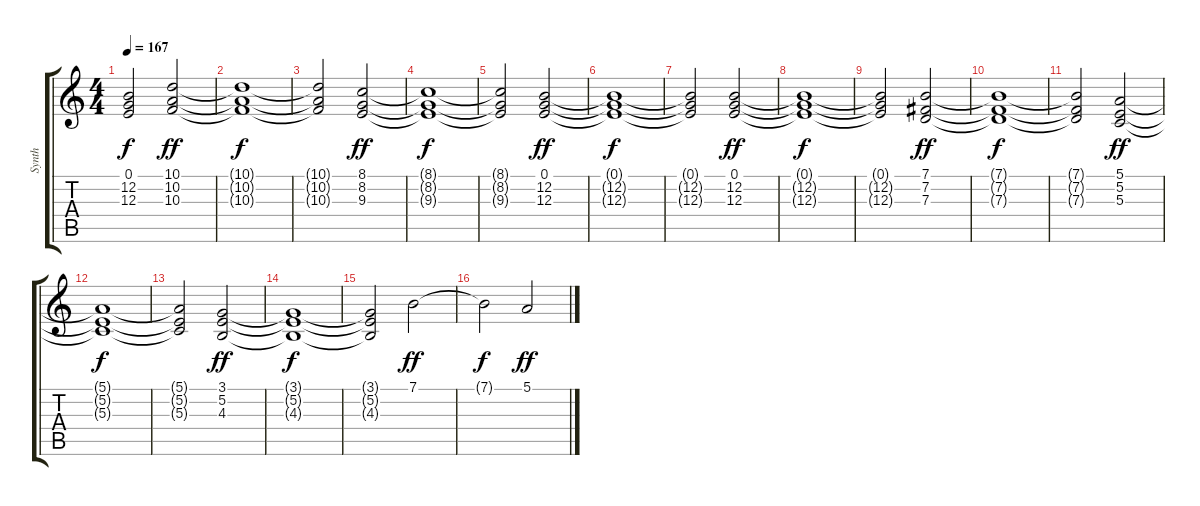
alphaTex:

\track ("Synth" "Synth") {instrument synthstrings1}
\staff {score tabs}
\tuning (E4 B3 G3 D3 A2 D2) {hide}
\ts (4 4)
\tempo 167
\clef g2
\ks c
(0.1{t} 12.2{t} 12.3{t}).2{dy f} (10.1 10.2 10.3).2{dy ff} |
(10.1{t} 10.2{t} 10.3{t}).1{dy f} |
(10.1{t} 10.2{t} 10.3{t}).2 (8.1 8.2 9.3).2{dy ff} |
(8.1{t} 8.2{t} 9.3{t}).1{dy f} |
(8.1{t} 8.2{t} 9.3{t}).2 (0.1 12.2 12.3).2{dy ff} |
(0.1{t} 12.2{t} 12.3{t}).1{dy f} |
(0.1{t} 12.2{t} 12.3{t}).2 (0.1 12.2 12.3).2{dy ff} |
(0.1{t} 12.2{t} 12.3{t}).1{dy f} |
(0.1{t} 12.2{t} 12.3{t}).2 (7.1 7.2 7.3).2{dy ff} |
(7.1{t} 7.2{t} 7.3{t}).1{dy f} |
(7.1{t} 7.2{t} 7.3{t}).2 (5.1 5.2 5.3).2{dy ff} |
(5.1{t} 5.2{t} 5.3{t}).1{dy f} |
(5.1{t} 5.2{t} 5.3{t}).2 (3.1 5.2 4.3).2{dy ff} |
(3.1{t} 5.2{t} 4.3{t}).1{dy f} |
(3.1{t} 5.2{t} 4.3{t}).2 7.1.2{dy ff} |
7.1{t}.2{dy f} 5.1.2{dy ff}
